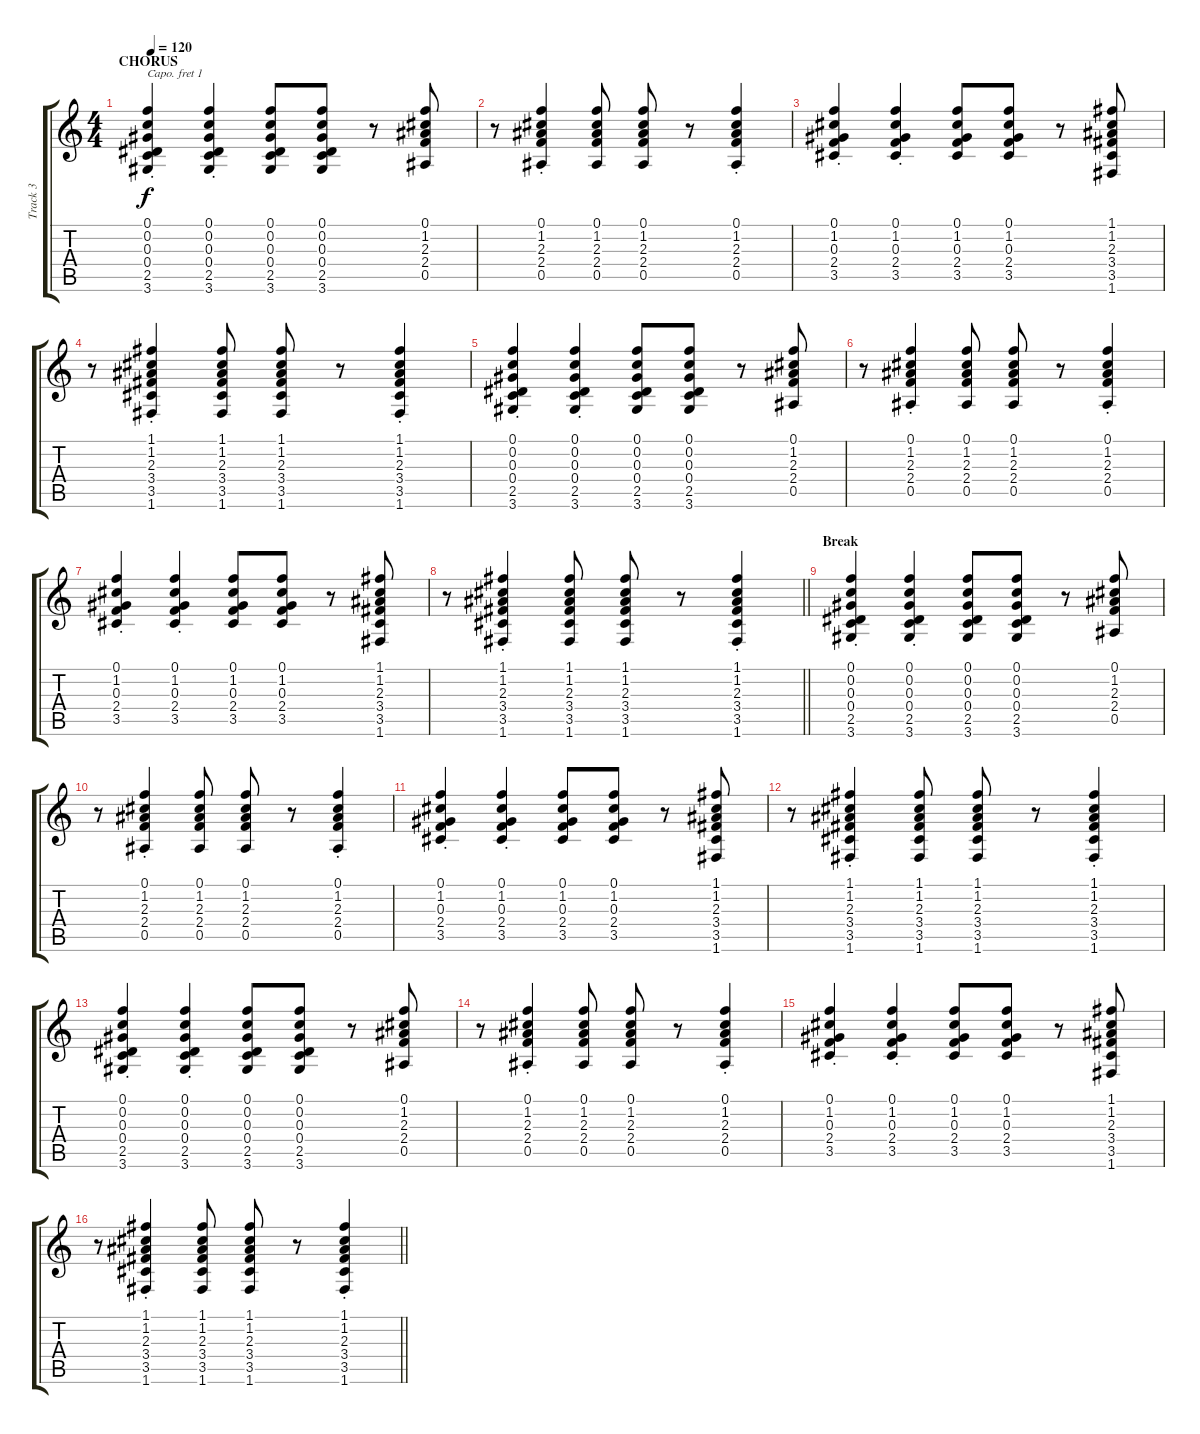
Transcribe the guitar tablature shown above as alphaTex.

\track ("Track 3" "Track 3") {instrument acousticguitarsteel}
\staff {score tabs}
\capo 1
\tuning (E4 B3 G3 D3 A2 E2) {hide}
\ts (4 4)
\section ("" "CHORUS")
\tempo 120
\clef g2
\ks c
(0.1{st} 0.2{st} 0.3{st} 0.4{st} 2.5{st} 3.6{st}).4{dy f} (0.1{st} 0.2{st} 0.3{st} 0.4{st} 2.5{st} 3.6{st}).4 (0.1 0.2 0.3 0.4 2.5 3.6).8 (0.1 0.2 0.3 0.4 2.5 3.6).8 r.8 (0.1 1.2 2.3 2.4 0.5).8 |
r.8 (0.1{st} 1.2{st} 2.3{st} 2.4{st} 0.5{st}).4 (0.1 1.2 2.3 2.4 0.5).8 (0.1 1.2 2.3 2.4 0.5).8 r.8 (0.1{st} 1.2{st} 2.3{st} 2.4{st} 0.5{st}).4 |
(0.1{st} 1.2{st} 0.3{st} 2.4{st} 3.5{st}).4 (0.1{st} 1.2{st} 0.3{st} 2.4{st} 3.5{st}).4 (0.1 1.2 0.3 2.4 3.5).8 (0.1 1.2 0.3 2.4 3.5).8 r.8 (1.1 1.2 2.3 3.4 3.5 1.6).8 |
r.8 (1.1{st} 1.2{st} 2.3{st} 3.4{st} 3.5{st} 1.6{st}).4 (1.1 1.2 2.3 3.4 3.5 1.6).8 (1.1 1.2 2.3 3.4 3.5 1.6).8 r.8 (1.1{st} 1.2{st} 2.3{st} 3.4{st} 3.5{st} 1.6{st}).4 |
(0.1{st} 0.2{st} 0.3{st} 0.4{st} 2.5{st} 3.6{st}).4 (0.1{st} 0.2{st} 0.3{st} 0.4{st} 2.5{st} 3.6{st}).4 (0.1 0.2 0.3 0.4 2.5 3.6).8 (0.1 0.2 0.3 0.4 2.5 3.6).8 r.8 (0.1 1.2 2.3 2.4 0.5).8 |
r.8 (0.1{st} 1.2{st} 2.3{st} 2.4{st} 0.5{st}).4 (0.1 1.2 2.3 2.4 0.5).8 (0.1 1.2 2.3 2.4 0.5).8 r.8 (0.1{st} 1.2{st} 2.3{st} 2.4{st} 0.5{st}).4 |
(0.1{st} 1.2{st} 0.3{st} 2.4{st} 3.5{st}).4 (0.1{st} 1.2{st} 0.3{st} 2.4{st} 3.5{st}).4 (0.1 1.2 0.3 2.4 3.5).8 (0.1 1.2 0.3 2.4 3.5).8 r.8 (1.1 1.2 2.3 3.4 3.5 1.6).8 |
\barLineRight lightlight
r.8 (1.1{st} 1.2{st} 2.3{st} 3.4{st} 3.5{st} 1.6{st}).4 (1.1 1.2 2.3 3.4 3.5 1.6).8 (1.1 1.2 2.3 3.4 3.5 1.6).8 r.8 (1.1{st} 1.2{st} 2.3{st} 3.4{st} 3.5{st} 1.6{st}).4 |
\section ("" "Break")
(0.1{st} 0.2{st} 0.3{st} 0.4{st} 2.5{st} 3.6{st}).4 (0.1{st} 0.2{st} 0.3{st} 0.4{st} 2.5{st} 3.6{st}).4 (0.1 0.2 0.3 0.4 2.5 3.6).8 (0.1 0.2 0.3 0.4 2.5 3.6).8 r.8 (0.1 1.2 2.3 2.4 0.5).8 |
r.8 (0.1{st} 1.2{st} 2.3{st} 2.4{st} 0.5{st}).4 (0.1 1.2 2.3 2.4 0.5).8 (0.1 1.2 2.3 2.4 0.5).8 r.8 (0.1{st} 1.2{st} 2.3{st} 2.4{st} 0.5{st}).4 |
(0.1{st} 1.2{st} 0.3{st} 2.4{st} 3.5{st}).4 (0.1{st} 1.2{st} 0.3{st} 2.4{st} 3.5{st}).4 (0.1 1.2 0.3 2.4 3.5).8 (0.1 1.2 0.3 2.4 3.5).8 r.8 (1.1 1.2 2.3 3.4 3.5 1.6).8 |
r.8 (1.1{st} 1.2{st} 2.3{st} 3.4{st} 3.5{st} 1.6{st}).4 (1.1 1.2 2.3 3.4 3.5 1.6).8 (1.1 1.2 2.3 3.4 3.5 1.6).8 r.8 (1.1{st} 1.2{st} 2.3{st} 3.4{st} 3.5{st} 1.6{st}).4 |
(0.1{st} 0.2{st} 0.3{st} 0.4{st} 2.5{st} 3.6{st}).4 (0.1{st} 0.2{st} 0.3{st} 0.4{st} 2.5{st} 3.6{st}).4 (0.1 0.2 0.3 0.4 2.5 3.6).8 (0.1 0.2 0.3 0.4 2.5 3.6).8 r.8 (0.1 1.2 2.3 2.4 0.5).8 |
r.8 (0.1{st} 1.2{st} 2.3{st} 2.4{st} 0.5{st}).4 (0.1 1.2 2.3 2.4 0.5).8 (0.1 1.2 2.3 2.4 0.5).8 r.8 (0.1{st} 1.2{st} 2.3{st} 2.4{st} 0.5{st}).4 |
(0.1{st} 1.2{st} 0.3{st} 2.4{st} 3.5{st}).4 (0.1{st} 1.2{st} 0.3{st} 2.4{st} 3.5{st}).4 (0.1 1.2 0.3 2.4 3.5).8 (0.1 1.2 0.3 2.4 3.5).8 r.8 (1.1 1.2 2.3 3.4 3.5 1.6).8 |
\barLineRight lightlight
r.8 (1.1{st} 1.2{st} 2.3{st} 3.4{st} 3.5{st} 1.6{st}).4 (1.1 1.2 2.3 3.4 3.5 1.6).8 (1.1 1.2 2.3 3.4 3.5 1.6).8 r.8 (1.1{st} 1.2{st} 2.3{st} 3.4{st} 3.5{st} 1.6{st}).4
